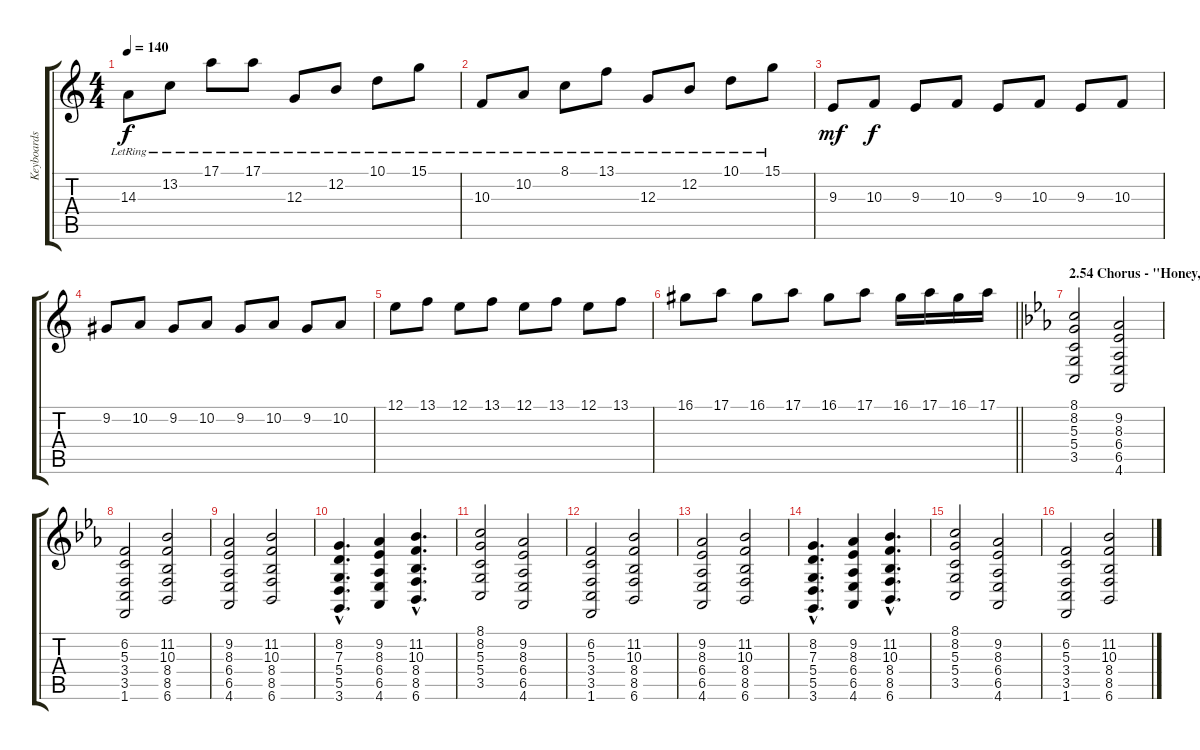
\track ("Keyboards" "Keyboards") {instrument pad4choir}
\staff {score tabs}
\tuning (E4 B3 G3 D3 A2 E2) {hide}
\ts (4 4)
\tempo 140
\clef g2
\ks aminor
14.3{lr}.8{dy f} 13.2{lr}.8 17.1{lr}.8 17.1{lr}.8 12.3{lr}.8 12.2{lr}.8 10.1{lr}.8 15.1{lr}.8 |
10.3{lr}.8 10.2{lr}.8 8.1{lr}.8 13.1{lr}.8 12.3{lr}.8 12.2{lr}.8 10.1{lr}.8 15.1{lr}.8 |
9.3.8{dy mf volume 16} 10.3.8{dy f} 9.3.8 10.3.8 9.3.8 10.3.8 9.3.8 10.3.8 |
9.2.8 10.2.8 9.2.8 10.2.8 9.2.8 10.2.8 9.2.8 10.2.8 |
12.1.8 13.1.8 12.1.8 13.1.8 12.1.8 13.1.8 12.1.8 13.1.8 |
\barLineRight lightlight
16.1.8 17.1.8 16.1.8 17.1.8 16.1.8 17.1.8 16.1.16 17.1.16 16.1.16 17.1.16 |
\section ("" "2.54 Chorus - \"Honey, Honey\"")
\ks cminor
(8.1 8.2 5.3 5.4 3.5).2{volume 10 instrument pad4choir} (9.2 8.3 6.4 6.5 4.6).2 |
(6.2 5.3 3.4 3.5 1.6).2 (11.2 10.3 8.4 8.5 6.6).2 |
(9.2 8.3 6.4 6.5 4.6).2 (11.2 10.3 8.4 8.5 6.6).2 |
(8.2{hac} 7.3{hac} 5.4{hac} 5.5{hac} 3.6{hac}).4{d} (9.2 8.3 6.4 6.5 4.6).4 (11.2{hac} 10.3{hac} 8.4{hac} 8.5{hac} 6.6{hac}).4{d} |
(8.1 8.2 5.3 5.4 3.5).2 (9.2 8.3 6.4 6.5 4.6).2 |
(6.2 5.3 3.4 3.5 1.6).2 (11.2 10.3 8.4 8.5 6.6).2 |
(9.2 8.3 6.4 6.5 4.6).2 (11.2 10.3 8.4 8.5 6.6).2 |
(8.2{hac} 7.3{hac} 5.4{hac} 5.5{hac} 3.6{hac}).4{d} (9.2 8.3 6.4 6.5 4.6).4 (11.2{hac} 10.3{hac} 8.4{hac} 8.5{hac} 6.6{hac}).4{d} |
(8.1 8.2 5.3 5.4 3.5).2 (9.2 8.3 6.4 6.5 4.6).2 |
(6.2 5.3 3.4 3.5 1.6).2 (11.2 10.3 8.4 8.5 6.6).2
